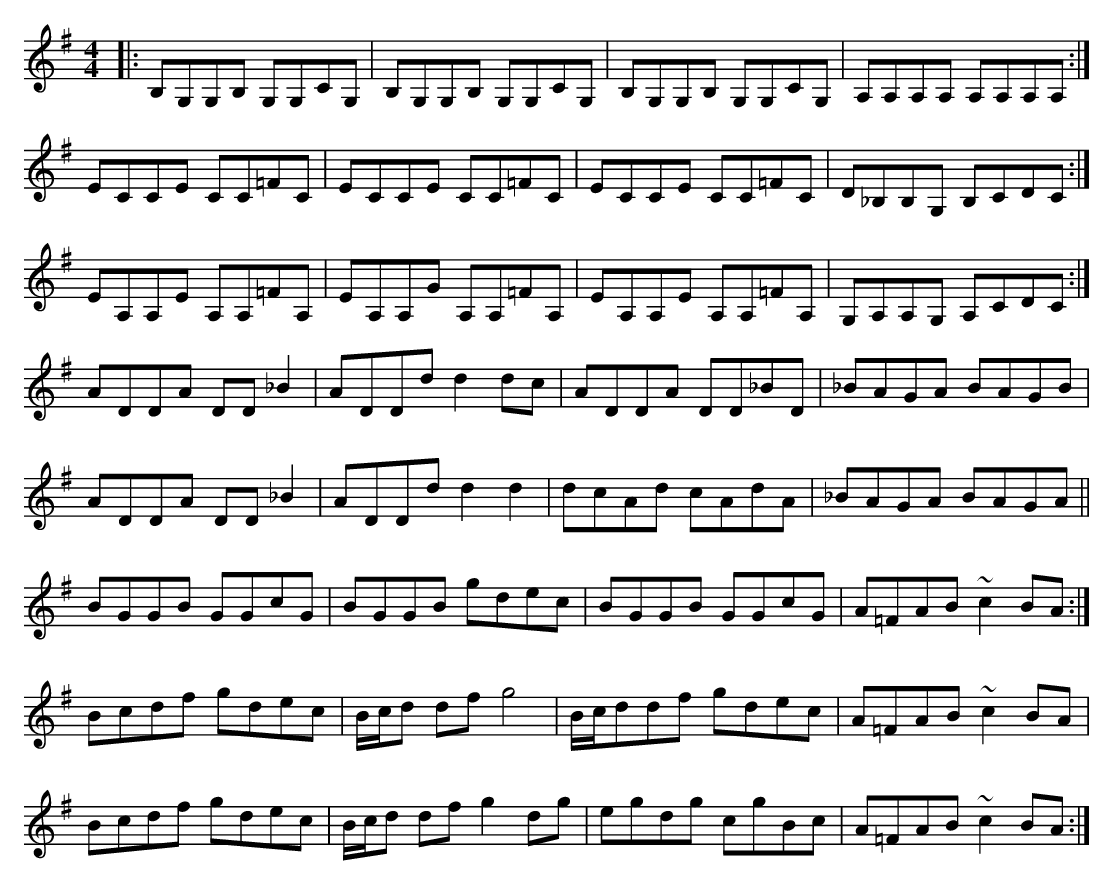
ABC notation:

X:1
M:4/4
K:Ador
|:B,G,G,B, G,G,CG,|B,G,G,B, G,G,CG,|B,G,G,B, G,G,CG,|A,A,A,A, A,A,A,A,:|
ECCE CC=FC|ECCE CC=FC|ECCE CC=FC|D_B,B,G, B,CDC:|
EA,A,E A,A,=FA,|EA,A,G A,A,=FA,|EA,A,E A,A,=FA,|G,A,A,G, A,CDC:|
ADDA DD _B2|ADDdd2dc|ADDA DD_BD|_BAGA BAGB|
ADDA DD _B2|ADDdd2 d2|dcAd cAdA|_BAGA BAGA||
BGGB GGcG|BGGB gdec|BGGB GGcG|A=FAB ~c2 BA:|
Bcdf gdec|B/c/d df g4|B/c/ddf gdec|A=FAB ~c2 BA|
Bcdf gdec|B/c/d df g2 dg|egdg cgBc|A=FAB ~c2 BA:|
